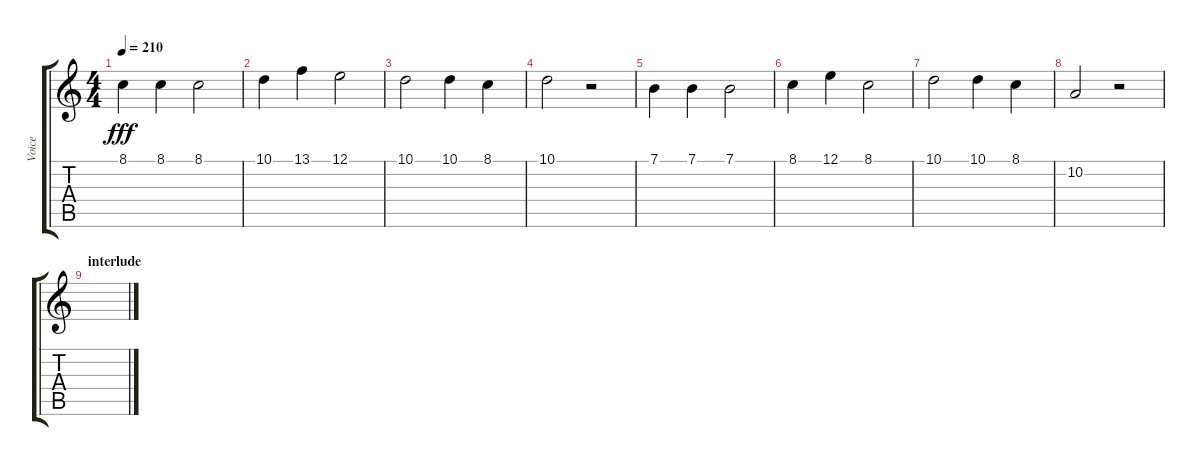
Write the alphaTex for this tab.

\track ("Voice" "Voice") {instrument choiraahs}
\staff {score tabs}
\tuning (E4 B3 G3 D3 A2 E2) {hide}
\ts (4 4)
\tempo 210
\clef g2
\ks c
8.1.4{dy fff} 8.1.4 8.1.2 |
10.1.4 13.1.4 12.1.2 |
10.1.2 10.1.4 8.1.4 |
10.1.2 r.2 |
7.1.4 7.1.4 7.1.2 |
8.1.4 12.1.4 8.1.2 |
10.1.2 10.1.4 8.1.4 |
10.2.2 r.2 |
\section ("" "interlude")
